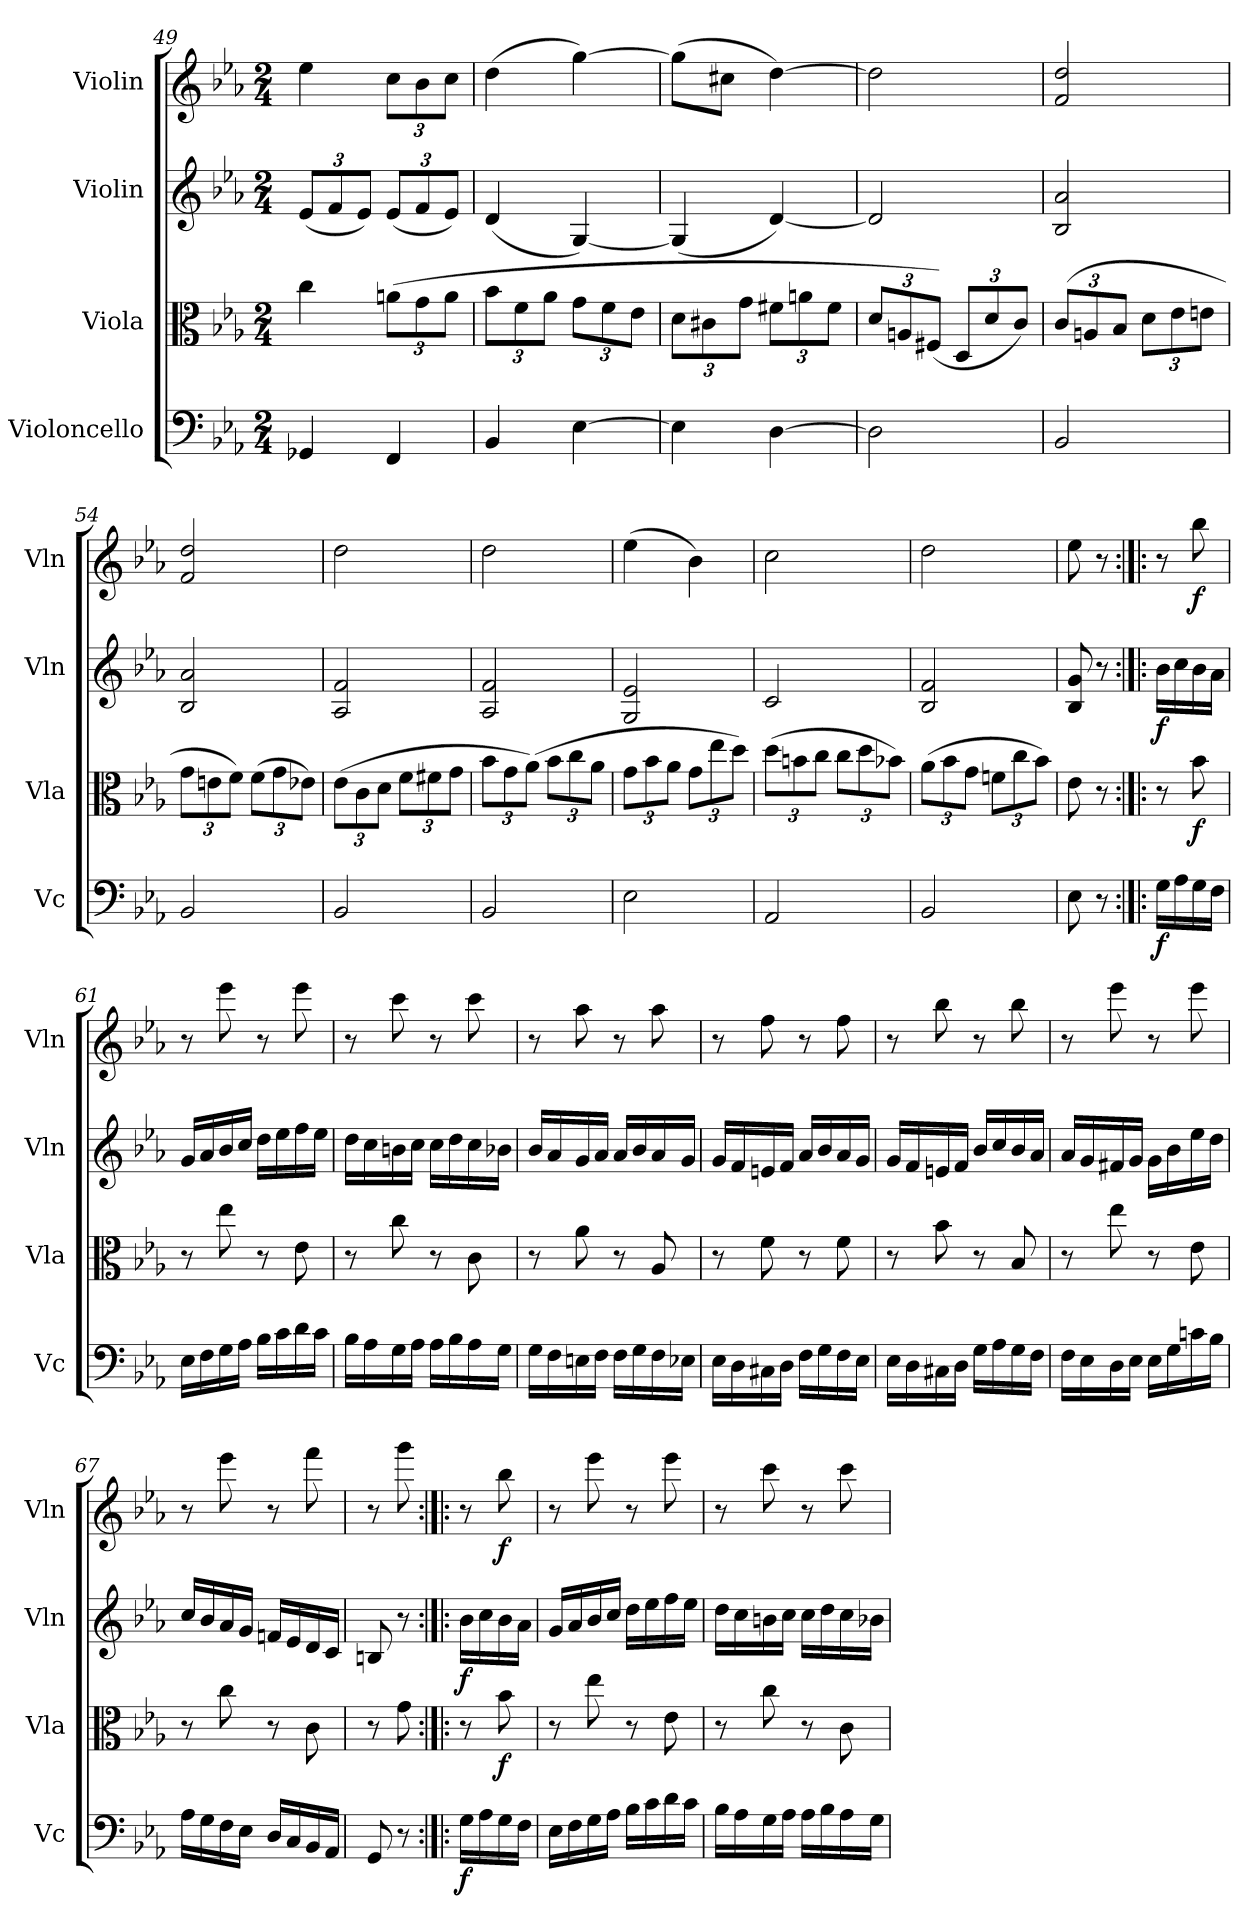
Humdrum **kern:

**kern	**dynam	**kern	**dynam	**kern	**dynam	**kern	**dynam
*part4	*part4	*part3	*part3	*part2	*part2	*part1	*part1
*staff4	*staff4	*staff3	*staff3	*staff2	*staff2	*staff1	*staff1
*I"Violoncello	*	*I"Viola	*	*I"Violin	*	*I"Violin	*
*I'Vc	*	*I'Vla	*	*I'Vln	*	*I'Vln	*
*clefF4	*	*clefC3	*	*clefG2	*	*clefG2	*
*k[b-e-a-]	*	*k[b-e-a-]	*	*k[b-e-a-]	*	*k[b-e-a-]	*
*E-:	*	*E-:	*	*E-:	*	*E-:	*
*M2/4	*	*M2/4	*	*M2/4	*	*M2/4	*
=49	=49	=49	=49	=49	=49	=49	=49
4GG-X/	.	4cc\	.	(12e-/L	.	4ee-\	.
.	.	.	.	12f/	.	.	.
.	.	.	.	12e-/J)	.	.	.
4FF/	.	(12an\L	.	(12e-/L	.	12cc\L	.
.	.	12g\	.	12f/	.	12b-\	.
.	.	12a\J	.	12e-/J)	.	12cc\J	.
=50	=50	=50	=50	=50	=50	=50	=50
4BB-/	.	12b-\L	.	(4d/	.	(4dd\	.
.	.	12f\	.	.	.	.	.
.	.	12a-\J	.	.	.	.	.
[4E-\	.	12g\L	.	[4G/)	.	[4gg\)	.
.	.	12f\	.	.	.	.	.
.	.	12e-\J	.	.	.	.	.
=51	=51	=51	=51	=51	=51	=51	=51
4E-\]	.	12d\L	.	(4G/]	.	(8gg\L]	.
.	.	12c#X\	.	.	.	.	.
.	.	.	.	.	.	8cc#X\J	.
.	.	12g\J	.	.	.	.	.
[4D\	.	12f#X\L	.	[4d/)	.	[4dd\)	.
.	.	12an\	.	.	.	.	.
.	.	12f#\J	.	.	.	.	.
=52	=52	=52	=52	=52	=52	=52	=52
2D\]	.	12d/L	.	2d/]	.	2dd\]	.
.	.	12An/	.	.	.	.	.
.	.	(12F#X/J)	.	.	.	.	.
.	.	12D/L	.	.	.	.	.
.	.	12d/	.	.	.	.	.
.	.	12c/J)	.	.	.	.	.
=53	=53	=53	=53	=53	=53	=53	=53
2BB-/	.	(12c/L	.	2B-/ 2a-/	.	2f/ 2dd/	.
.	.	12An/	.	.	.	.	.
.	.	12B-/J	.	.	.	.	.
.	.	12d\L	.	.	.	.	.
.	.	12e-\	.	.	.	.	.
.	.	12en\J	.	.	.	.	.
=54	=54	=54	=54	=54	=54	=54	=54
2BB-/	.	12g\L	.	2B-/ 2a-/	.	2f/ 2dd/	.
.	.	12en\	.	.	.	.	.
.	.	12f\J)	.	.	.	.	.
.	.	(12f\L	.	.	.	.	.
.	.	12g\	.	.	.	.	.
.	.	12e-X\J)	.	.	.	.	.
=55	=55	=55	=55	=55	=55	=55	=55
2BB-/	.	(12e-\L	.	2A-/ 2f/	.	2dd\	.
.	.	12c\	.	.	.	.	.
.	.	12d\J	.	.	.	.	.
.	.	12f\L	.	.	.	.	.
.	.	12f#X\	.	.	.	.	.
.	.	12g\J	.	.	.	.	.
=56	=56	=56	=56	=56	=56	=56	=56
2BB-/	.	12b-\L	.	2A-/ 2f/	.	2dd\	.
.	.	12g\	.	.	.	.	.
.	.	(12a-\J)	.	.	.	.	.
.	.	12b-\L	.	.	.	.	.
.	.	12cc\	.	.	.	.	.
.	.	12a-\J	.	.	.	.	.
=57	=57	=57	=57	=57	=57	=57	=57
2E-\	.	12g\L	.	2G/ 2e-/	.	(4ee-\	.
.	.	12b-\	.	.	.	.	.
.	.	12a-\J	.	.	.	.	.
.	.	12g\L	.	.	.	4b-\)	.
.	.	12ee-\	.	.	.	.	.
.	.	12dd\J)	.	.	.	.	.
=58	=58	=58	=58	=58	=58	=58	=58
2AA-/	.	(12dd\L	.	2c/	.	2cc\	.
.	.	12bn\	.	.	.	.	.
.	.	12cc\J	.	.	.	.	.
.	.	12cc\L	.	.	.	.	.
.	.	12dd\	.	.	.	.	.
.	.	12b-X\J)	.	.	.	.	.
=59	=59	=59	=59	=59	=59	=59	=59
2BB-/	.	(12a-\L	.	2B-/ 2f/	.	2dd\	.
.	.	12b-\	.	.	.	.	.
.	.	12g\J	.	.	.	.	.
.	.	12fn\L	.	.	.	.	.
.	.	12cc\	.	.	.	.	.
.	.	12b-\J)	.	.	.	.	.
=60	=60	=60	=60	=60	=60	=60	=60
8E-\	.	8e-\	.	8B-/ 8g/	.	8ee-\	.
8r	.	8r	.	8r	.	8r	.
=:|!|:	=:|!|:	=:|!|:	=:|!|:	=:|!|:	=:|!|:	=:|!|:	=:|!|:
16G\LL	f	8r	.	16b-\LL	f	8r	.
16A-\	.	.	.	16cc\	.	.	.
16G\	.	8b-\	f	16b-\	.	8bb-\	f
16F\JJ	.	.	.	16a-\JJ	.	.	.
=61	=61	=61	=61	=61	=61	=61	=61
16E-\LL	.	8r	.	16g/LL	.	8r	.
16F\	.	.	.	16a-/	.	.	.
16G\	.	8ee-\	.	16b-/	.	8eee-\	.
16A-\JJ	.	.	.	16cc/JJ	.	.	.
16B-\LL	.	8r	.	16dd\LL	.	8r	.
16c\	.	.	.	16ee-\	.	.	.
16d\	.	8e-\	.	16ff\	.	8eee-\	.
16c\JJ	.	.	.	16ee-\JJ	.	.	.
=62	=62	=62	=62	=62	=62	=62	=62
16B-\LL	.	8r	.	16dd\LL	.	8r	.
16A-\	.	.	.	16cc\	.	.	.
16G\	.	8cc\	.	16bn\	.	8ccc\	.
16A-\JJ	.	.	.	16cc\JJ	.	.	.
16A-\LL	.	8r	.	16cc\LL	.	8r	.
16B-\	.	.	.	16dd\	.	.	.
16A-\	.	8c\	.	16cc\	.	8ccc\	.
16G\JJ	.	.	.	16b-X\JJ	.	.	.
=63	=63	=63	=63	=63	=63	=63	=63
16G\LL	.	8r	.	16b-/LL	.	8r	.
16F\	.	.	.	16a-/	.	.	.
16En\	.	8a-\	.	16g/	.	8aa-\	.
16F\JJ	.	.	.	16a-/JJ	.	.	.
16F\LL	.	8r	.	16a-/LL	.	8r	.
16G\	.	.	.	16b-/	.	.	.
16F\	.	8A-/	.	16a-/	.	8aa-\	.
16E-X\JJ	.	.	.	16g/JJ	.	.	.
=64	=64	=64	=64	=64	=64	=64	=64
16E-\LL	.	8r	.	16g/LL	.	8r	.
16D\	.	.	.	16f/	.	.	.
16C#X\	.	8f\	.	16en/	.	8ff\	.
16D\JJ	.	.	.	16f/JJ	.	.	.
16F\LL	.	8r	.	16a-/LL	.	8r	.
16G\	.	.	.	16b-/	.	.	.
16F\	.	8f\	.	16a-/	.	8ff\	.
16E-\JJ	.	.	.	16g/JJ	.	.	.
=65	=65	=65	=65	=65	=65	=65	=65
16E-\LL	.	8r	.	16g/LL	.	8r	.
16D\	.	.	.	16f/	.	.	.
16C#X\	.	8b-\	.	16en/	.	8bb-\	.
16D\JJ	.	.	.	16f/JJ	.	.	.
16G\LL	.	8r	.	16b-/LL	.	8r	.
16A-\	.	.	.	16cc/	.	.	.
16G\	.	8B-/	.	16b-/	.	8bb-\	.
16F\JJ	.	.	.	16a-/JJ	.	.	.
=66	=66	=66	=66	=66	=66	=66	=66
16F\LL	.	8r	.	16a-/LL	.	8r	.
16E-\	.	.	.	16g/	.	.	.
16D\	.	8ee-\	.	16f#X/	.	8eee-\	.
16E-\JJ	.	.	.	16g/JJ	.	.	.
16E-\LL	.	8r	.	16g\LL	.	8r	.
16G\	.	.	.	16b-\	.	.	.
16cn\	.	8e-\	.	16ee-\	.	8eee-\	.
16B-\JJ	.	.	.	16dd\JJ	.	.	.
=67	=67	=67	=67	=67	=67	=67	=67
16A-\LL	.	8r	.	16cc/LL	.	8r	.
16G\	.	.	.	16b-/	.	.	.
16F\	.	8cc\	.	16a-/	.	8eee-\	.
16E-\JJ	.	.	.	16g/JJ	.	.	.
16D/LL	.	8r	.	16fn/LL	.	8r	.
16C/	.	.	.	16e-/	.	.	.
16BB-/	.	8c\	.	16d/	.	8fff\	.
16AA-/JJ	.	.	.	16c/JJ	.	.	.
=68	=68	=68	=68	=68	=68	=68	=68
8GG/	.	8r	.	8Bn/	.	8r	.
8r	.	8g\	.	8r	.	8ggg\	.
=:|!|:	=:|!|:	=:|!|:	=:|!|:	=:|!|:	=:|!|:	=:|!|:	=:|!|:
16G\LL	f	8r	.	16b-\LL	f	8r	.
16A-\	.	.	.	16cc\	.	.	.
16G\	.	8b-\	f	16b-\	.	8bb-\	f
16F\JJ	.	.	.	16a-\JJ	.	.	.
=61	=61	=61	=61	=61	=61	=61	=61
16E-\LL	.	8r	.	16g/LL	.	8r	.
16F\	.	.	.	16a-/	.	.	.
16G\	.	8ee-\	.	16b-/	.	8eee-\	.
16A-\JJ	.	.	.	16cc/JJ	.	.	.
16B-\LL	.	8r	.	16dd\LL	.	8r	.
16c\	.	.	.	16ee-\	.	.	.
16d\	.	8e-\	.	16ff\	.	8eee-\	.
16c\JJ	.	.	.	16ee-\JJ	.	.	.
=62	=62	=62	=62	=62	=62	=62	=62
16B-\LL	.	8r	.	16dd\LL	.	8r	.
16A-\	.	.	.	16cc\	.	.	.
16G\	.	8cc\	.	16bn\	.	8ccc\	.
16A-\JJ	.	.	.	16cc\JJ	.	.	.
16A-\LL	.	8r	.	16cc\LL	.	8r	.
16B-\	.	.	.	16dd\	.	.	.
16A-\	.	8c\	.	16cc\	.	8ccc\	.
16G\JJ	.	.	.	16b-X\JJ	.	.	.
=	=	=	=	=	=	=	=
*-	*-	*-	*-	*-	*-	*-	*-
